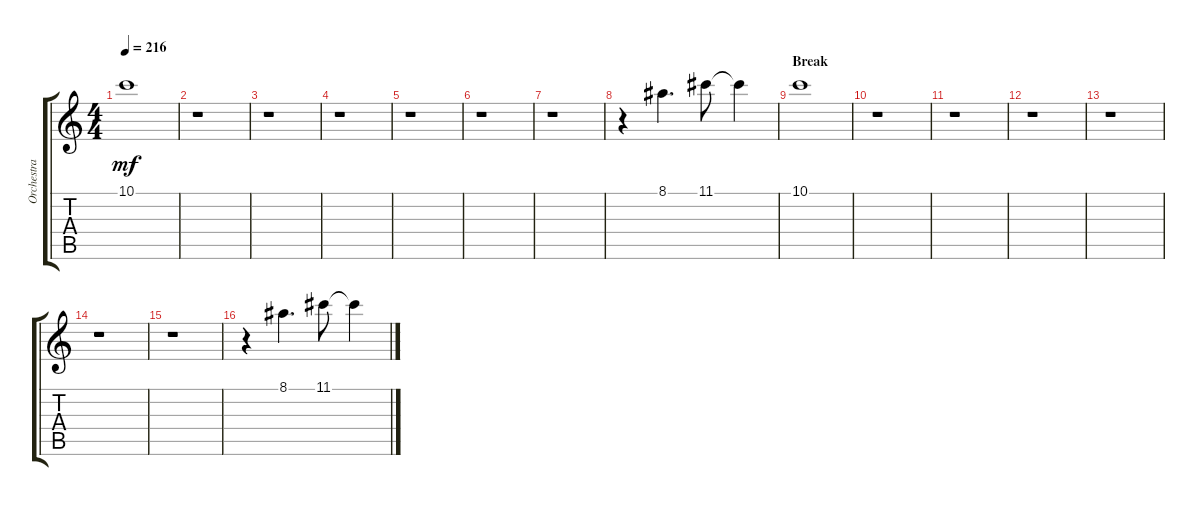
\track ("Orchestra Hit" "Orchestra ") {instrument electricguitarclean}
\staff {score tabs}
\tuning (D4 A3 F3 C3 G2 C2) {hide}
\ts (4 4)
\tempo 216
\clef g2
\ks aminor
10.1.1{dy mf} |
r.1 |
r.1 |
r.1 |
r.1 |
r.1 |
r.1 |
r.4 8.1.4{d} 11.1.8 11.1{t}.4 |
\section ("" "Break")
10.1.1 |
r.1 |
r.1 |
r.1 |
r.1 |
r.1 |
r.1 |
r.4 8.1.4{d} 11.1.8 11.1{t}.4
